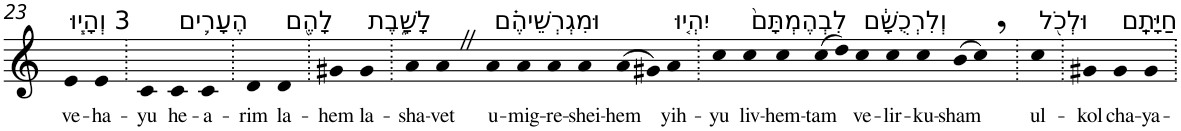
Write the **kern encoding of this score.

**kern	**text
*part1	*part1
*staff1	*staff1
*I"Piano	*
*I'Pno	*
!!LO:PB:g=z
*clefG2	*
*k[]	*
=23	=23
!LO:TX:a:t=3 וְהָי֧וּ	!
!	!LO:LY:b
4e	ve-
!	!LO:LY:b
4e	-ha-
=24.	=24.
!	!LO:LY:b
4c	-yu
!LO:TX:a:t=הֶעָרִ֛ים	!
!	!LO:LY:b
4c	he-
!	!LO:LY:b
4c	-a-
=25.	=25.
!	!LO:LY:b
4d	-rim
!LO:TX:a:t=לָהֶ֖ם	!
!	!LO:LY:b
4d	la-
=26.	=26.
!	!LO:LY:b
4g#X	-hem
!LO:TX:a:t=לָשָׁ֑בֶת	!
!	!LO:LY:b
4g#	la-
=27.	=27.
!	!LO:LY:b
4a	-sha-
!	!LO:LY:b
4aZ	-vet
!LO:TX:a:t=וּמִגְרְשֵׁיהֶ֗ם	!
!	!LO:LY:b
4a	u-
!	!LO:LY:b
4a	-mig-
!	!LO:LY:b
4a	-re-
!	!LO:LY:b
4a	-shei-
!	!LO:LY:b
(>8a	-hem
8g#X)	.
!LO:TX:a:t=יִהְי֤וּ	!
!	!LO:LY:b
4a	yih-
=28.	=28.
!	!LO:LY:b
4cc	-yu
!LO:TX:a:t=לִבְהֶמְתָּם֙	!
!	!LO:LY:b
4cc	liv-
!	!LO:LY:b
4cc	-hem-
!	!LO:LY:b
(>8cc	-tam
8dd)	.
!LO:TX:a:t=וְלִרְכֻשָׁ֔ם	!
!	!LO:LY:b
4cc	ve-
!	!LO:LY:b
4cc	-lir-
!	!LO:LY:b
4cc	-ku-
!	!LO:LY:b
(>8b	-sham
8cc,)	.
=29.	=29.
!LO:TX:a:t=וּלְכֹ֖ל	!
!	!LO:LY:b
4cc	ul-
=30.	=30.
!	!LO:LY:b
4g#X	-kol
!LO:TX:a:t=חַיָּתָֽם	!
!	!LO:LY:b
4g#	cha-
!	!LO:LY:b
4g#	-ya-
=.	=.
*-	*-
